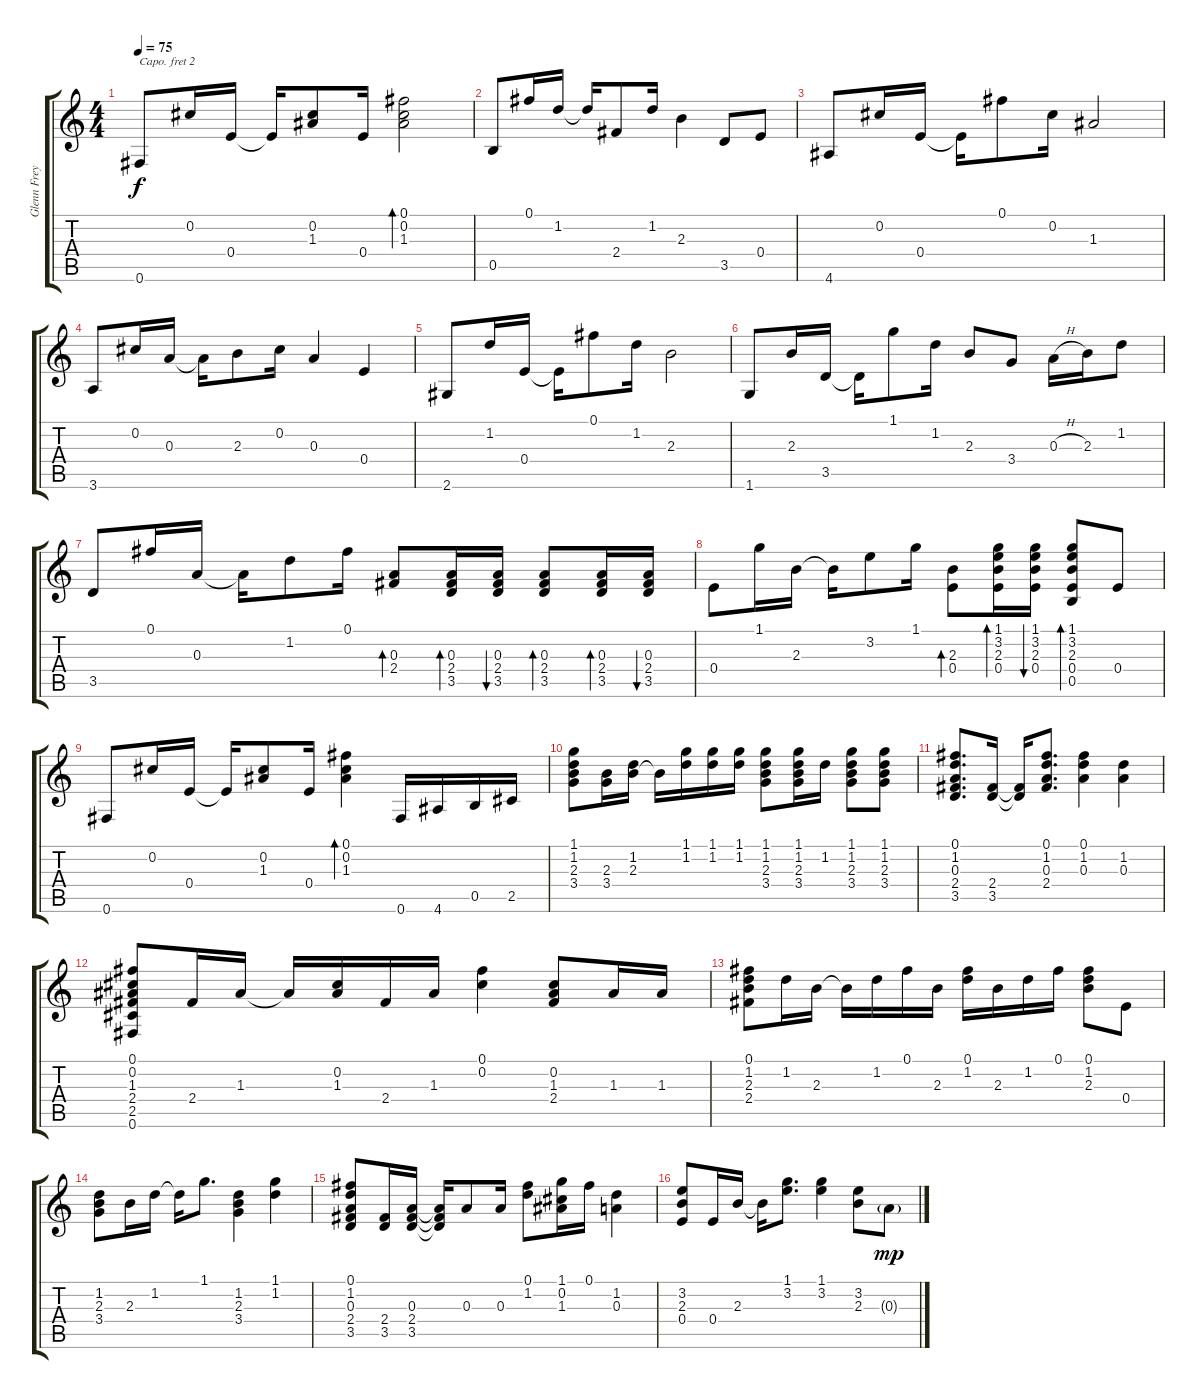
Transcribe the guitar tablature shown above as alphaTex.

\track ("Glenn Frey" "Glenn Frey") {instrument acousticguitarsteel}
\staff {score tabs}
\capo 2
\tuning (E4 B3 G3 D3 A2 E2) {hide}
\ts (4 4)
\tempo 75
\clef g2
\ks c
0.6.8{dy f} 0.2.16 0.4.16 0.4{t}.16 (0.2 1.3).8 0.4.16 (0.1 0.2 1.3).2{bd 60} |
0.5.8 0.1.16 1.2.16 1.2{t}.16 2.4.8 1.2.16 2.3.4 3.5.8 0.4.8 |
4.6.8 0.2.16 0.4.16 0.4{t}.16 0.1.8 0.2.16 1.3.2 |
3.6.8 0.2.16 0.3.16 0.3{t}.16 2.3.8 0.2.16 0.3.4 0.4.4 |
2.6.8 1.2.16 0.4.16 0.4{t}.16 0.1.8 1.2.16 2.3.2 |
1.6.8 2.3.16 3.5.16 3.5{t}.16 1.1.8 1.2.16 2.3.8 3.4.8 0.3{h}.16 2.3.16 1.2.8 |
3.5.8 0.1.16 0.3.16 0.3{t}.16 1.2.8 0.1.16 (0.3 2.4).8{bd 60} (0.3 2.4 3.5).16{bd 60} (0.3 2.4 3.5).16{bu 60} (0.3 2.4 3.5).8{bd 60} (0.3 2.4 3.5).16{bd 60} (0.3 2.4 3.5).16{bu 60} |
0.4.8 1.1.16 2.3.16 2.3{t}.16 3.2.8 1.1.16 (2.3 0.4).8{bd 60} (1.1 3.2 2.3 0.4).16{bd 60} (1.1 3.2 2.3 0.4).16{bu 60} (1.1 3.2 2.3 0.4 0.5).8{bd 60} 0.4.8 |
0.6.8 0.2.16 0.4.16 0.4{t}.16 (0.2 1.3).8 0.4.16 (0.1 0.2 1.3).4{bd 60} 0.6.16 4.6.16 0.5.16 2.5.16 |
(1.1 1.2 2.3 3.4).8 (2.3 3.4).16 (1.2 2.3).16 2.3{t}.16 (1.1 1.2).16 (1.1 1.2).16 (1.1 1.2).16 (1.1 1.2 2.3 3.4).8 (1.1 1.2 2.3 3.4).16 1.2.16 (1.1 1.2 2.3 3.4).8 (1.1 1.2 2.3 3.4).8 |
(0.1 1.2 0.3 2.4 3.5).8{d} (2.4 3.5).16 (2.4{t} 3.5{t}).16 (0.1 1.2 0.3 2.4).8{d} (0.1 1.2 0.3).4 (1.2 0.3).4 |
(0.1 0.2 1.3 2.4 2.5 0.6).8 2.4.16 1.3.16 1.3{t}.16 (0.2 1.3).16 2.4.16 1.3.16 (0.1 0.2).4 (0.2 1.3 2.4).8 1.3.16 1.3.16 |
(0.1 1.2 2.3 2.4).8 1.2.16 2.3.16 2.3{t}.16 1.2.16 0.1.16 2.3.16 (0.1 1.2).16 2.3.16 1.2.16 0.1.16 (0.1 1.2 2.3).8 0.4.8 |
(1.2 2.3 3.4).8 2.3.16 1.2.16 1.2{t}.16 1.1.8{d} (1.2 2.3 3.4).4 (1.1 1.2).4 |
(0.1 1.2 0.3 2.4 3.5).8 (2.4 3.5).16 (0.3 2.4 3.5).16 (0.3{t} 2.4{t} 3.5{t}).16 0.3.8 0.3.16 (0.1 1.2).8 (1.1 0.2 1.3).16 0.1.16 (1.2 0.3).4 |
(3.2 2.3 0.4).8 0.4.16 2.3.16 2.3{t}.16 (1.1 3.2).8{d} (1.1 3.2).4 (3.2 2.3).8 0.3{g}.8{dy mp}
